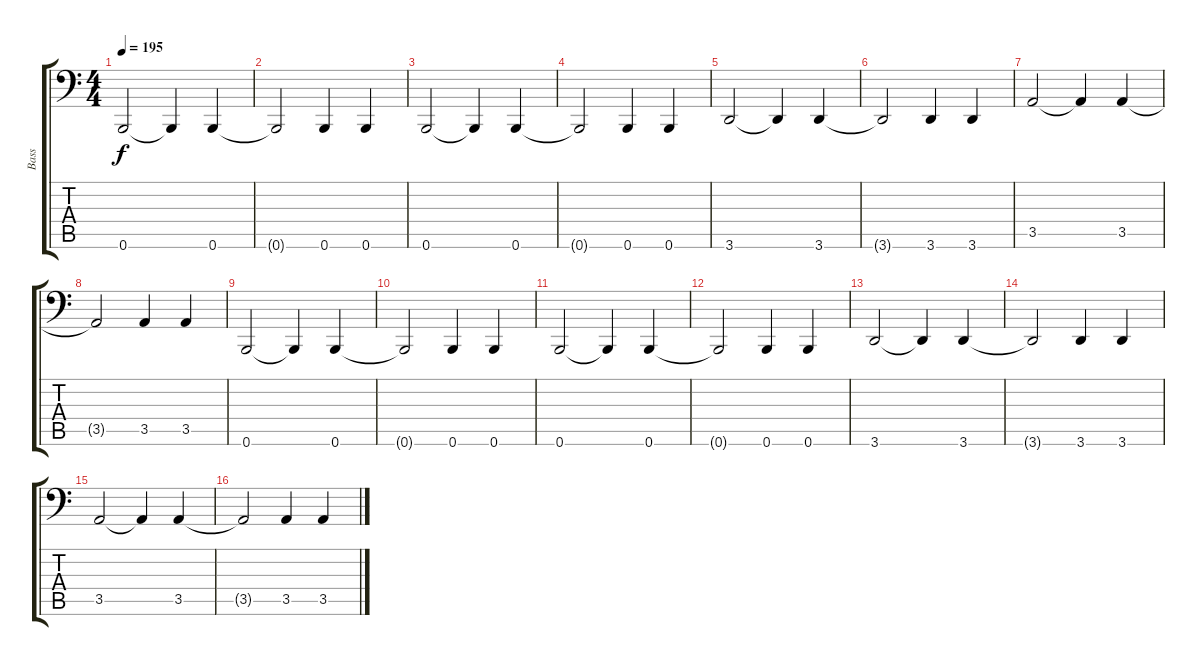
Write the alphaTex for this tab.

\track ("Bass" "Bass") {instrument electricbassfinger}
\staff {score tabs}
\tuning (C3 G2 E2 B1 Gb1 B0) {hide}
\ts (4 4)
\tempo 195
\clef f4
\ks c
0.6.2{dy f instrument electricbassfinger} 0.6{t}.4 0.6.4 |
0.6{t}.2 0.6.4 0.6.4 |
0.6.2 0.6{t}.4 0.6.4 |
0.6{t}.2 0.6.4 0.6.4 |
3.6.2 3.6{t}.4 3.6.4 |
3.6{t}.2 3.6.4 3.6.4 |
3.5.2 3.5{t}.4 3.5.4 |
3.5{t}.2 3.5.4 3.5.4 |
0.6.2 0.6{t}.4 0.6.4 |
0.6{t}.2 0.6.4 0.6.4 |
0.6.2 0.6{t}.4 0.6.4 |
0.6{t}.2 0.6.4 0.6.4 |
3.6.2 3.6{t}.4 3.6.4 |
3.6{t}.2 3.6.4 3.6.4 |
3.5.2 3.5{t}.4 3.5.4 |
3.5{t}.2 3.5.4 3.5.4
